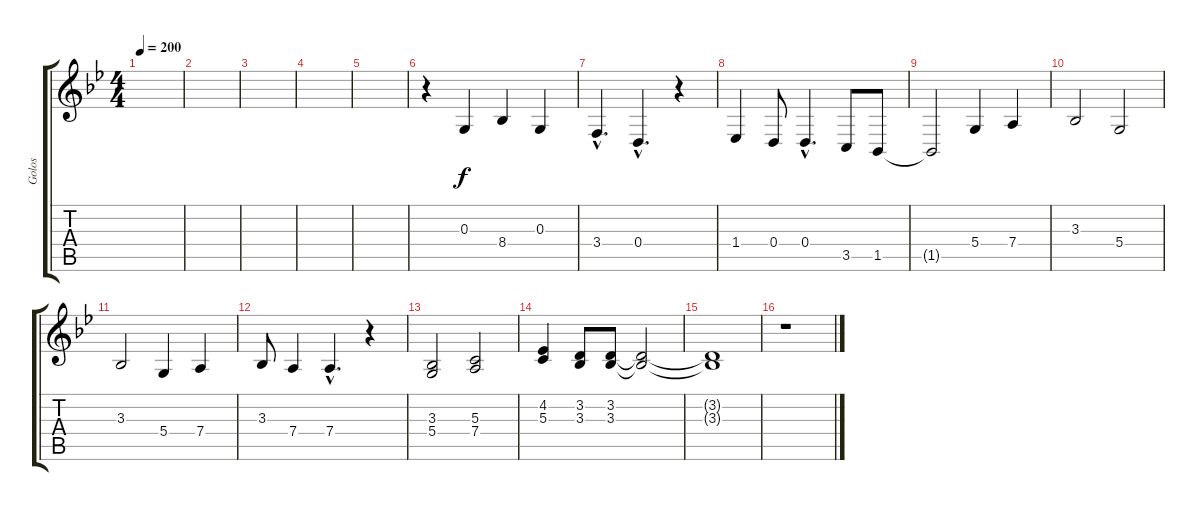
\track ("Golos" "Golos") {instrument tenorsax}
\staff {score tabs}
\tuning (E4 B3 G3 D3 A2 E2) {hide}
\ts (4 4)
\tempo 200
\clef g2
\ks bb
|
|
|
|
|
r.4 0.3.4 8.4.4 0.3.4 |
3.4{hac}.4{d} 0.4{hac}.4{d} r.4 |
1.4.4 0.4.8 0.4{hac}.4{d} 3.5.8 1.5.8 |
1.5{t}.2 5.4.4 7.4.4 |
3.3.2 5.4.2 |
3.3.2 5.4.4 7.4.4 |
3.3.8 7.4.4 7.4{hac}.4{d} r.4 |
(3.3 5.4).2 (5.3 7.4).2 |
(4.2 5.3).4 (3.2 3.3).8 (3.2 3.3).8 (3.2{t} 3.3{t}).2 |
(3.2{t} 3.3{t}).1 |
r.1
